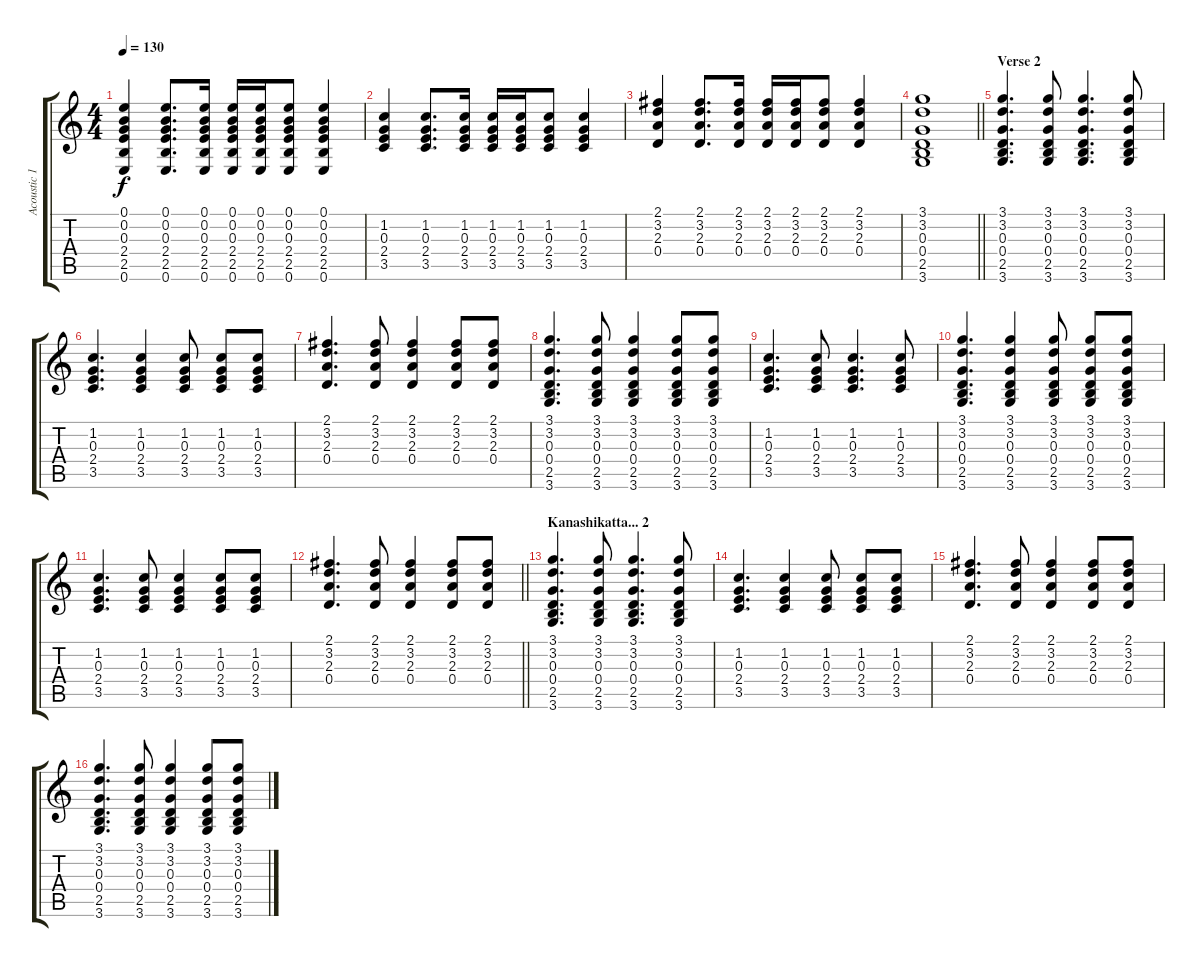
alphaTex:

\track ("Acoustic 1" "Acoustic 1") {instrument acousticguitarsteel}
\staff {score tabs}
\tuning (E4 B3 G3 D3 A2 E2) {hide}
\ts (4 4)
\tempo 130
\clef g2
\ks c
(0.1 0.2 0.3 2.4 2.5 0.6).4{dy f} (0.1 0.2 0.3 2.4 2.5 0.6).8{d} (0.1 0.2 0.3 2.4 2.5 0.6).16 (0.1 0.2 0.3 2.4 2.5 0.6).16 (0.1 0.2 0.3 2.4 2.5 0.6).16 (0.1 0.2 0.3 2.4 2.5 0.6).8 (0.1 0.2 0.3 2.4 2.5 0.6).4 |
(1.2 0.3 2.4 3.5).4 (1.2 0.3 2.4 3.5).8{d} (1.2 0.3 2.4 3.5).16 (1.2 0.3 2.4 3.5).16 (1.2 0.3 2.4 3.5).16 (1.2 0.3 2.4 3.5).8 (1.2 0.3 2.4 3.5).4 |
(2.1 3.2 2.3 0.4).4 (2.1 3.2 2.3 0.4).8{d} (2.1 3.2 2.3 0.4).16 (2.1 3.2 2.3 0.4).16 (2.1 3.2 2.3 0.4).16 (2.1 3.2 2.3 0.4).8 (2.1 3.2 2.3 0.4).4 |
\barLineRight lightlight
(3.1 3.2 0.3 0.4 2.5 3.6).1 |
\section ("" "Verse 2")
(3.1 3.2 0.3 0.4 2.5 3.6).4{d} (3.1 3.2 0.3 0.4 2.5 3.6).8 (3.1 3.2 0.3 0.4 2.5 3.6).4{d} (3.1 3.2 0.3 0.4 2.5 3.6).8 |
(1.2 0.3 2.4 3.5).4{d} (1.2 0.3 2.4 3.5).4 (1.2 0.3 2.4 3.5).8 (1.2 0.3 2.4 3.5).8 (1.2 0.3 2.4 3.5).8 |
(2.1 3.2 2.3 0.4).4{d} (2.1 3.2 2.3 0.4).8 (2.1 3.2 2.3 0.4).4 (2.1 3.2 2.3 0.4).8 (2.1 3.2 2.3 0.4).8 |
(3.1 3.2 0.3 0.4 2.5 3.6).4{d} (3.1 3.2 0.3 0.4 2.5 3.6).8 (3.1 3.2 0.3 0.4 2.5 3.6).4 (3.1 3.2 0.3 0.4 2.5 3.6).8 (3.1 3.2 0.3 0.4 2.5 3.6).8 |
(1.2 0.3 2.4 3.5).4{d} (1.2 0.3 2.4 3.5).8 (1.2 0.3 2.4 3.5).4{d} (1.2 0.3 2.4 3.5).8 |
(3.1 3.2 0.3 0.4 2.5 3.6).4{d} (3.1 3.2 0.3 0.4 2.5 3.6).4 (3.1 3.2 0.3 0.4 2.5 3.6).8 (3.1 3.2 0.3 0.4 2.5 3.6).8 (3.1 3.2 0.3 0.4 2.5 3.6).8 |
(1.2 0.3 2.4 3.5).4{d} (1.2 0.3 2.4 3.5).8 (1.2 0.3 2.4 3.5).4 (1.2 0.3 2.4 3.5).8 (1.2 0.3 2.4 3.5).8 |
\barLineRight lightlight
(2.1 3.2 2.3 0.4).4{d} (2.1 3.2 2.3 0.4).8 (2.1 3.2 2.3 0.4).4 (2.1 3.2 2.3 0.4).8 (2.1 3.2 2.3 0.4).8 |
\section ("" "Kanashikatta... 2")
(3.1 3.2 0.3 0.4 2.5 3.6).4{d} (3.1 3.2 0.3 0.4 2.5 3.6).8 (3.1 3.2 0.3 0.4 2.5 3.6).4{d} (3.1 3.2 0.3 0.4 2.5 3.6).8 |
(1.2 0.3 2.4 3.5).4{d} (1.2 0.3 2.4 3.5).4 (1.2 0.3 2.4 3.5).8 (1.2 0.3 2.4 3.5).8 (1.2 0.3 2.4 3.5).8 |
(2.1 3.2 2.3 0.4).4{d} (2.1 3.2 2.3 0.4).8 (2.1 3.2 2.3 0.4).4 (2.1 3.2 2.3 0.4).8 (2.1 3.2 2.3 0.4).8 |
(3.1 3.2 0.3 0.4 2.5 3.6).4{d} (3.1 3.2 0.3 0.4 2.5 3.6).8 (3.1 3.2 0.3 0.4 2.5 3.6).4 (3.1 3.2 0.3 0.4 2.5 3.6).8 (3.1 3.2 0.3 0.4 2.5 3.6).8
